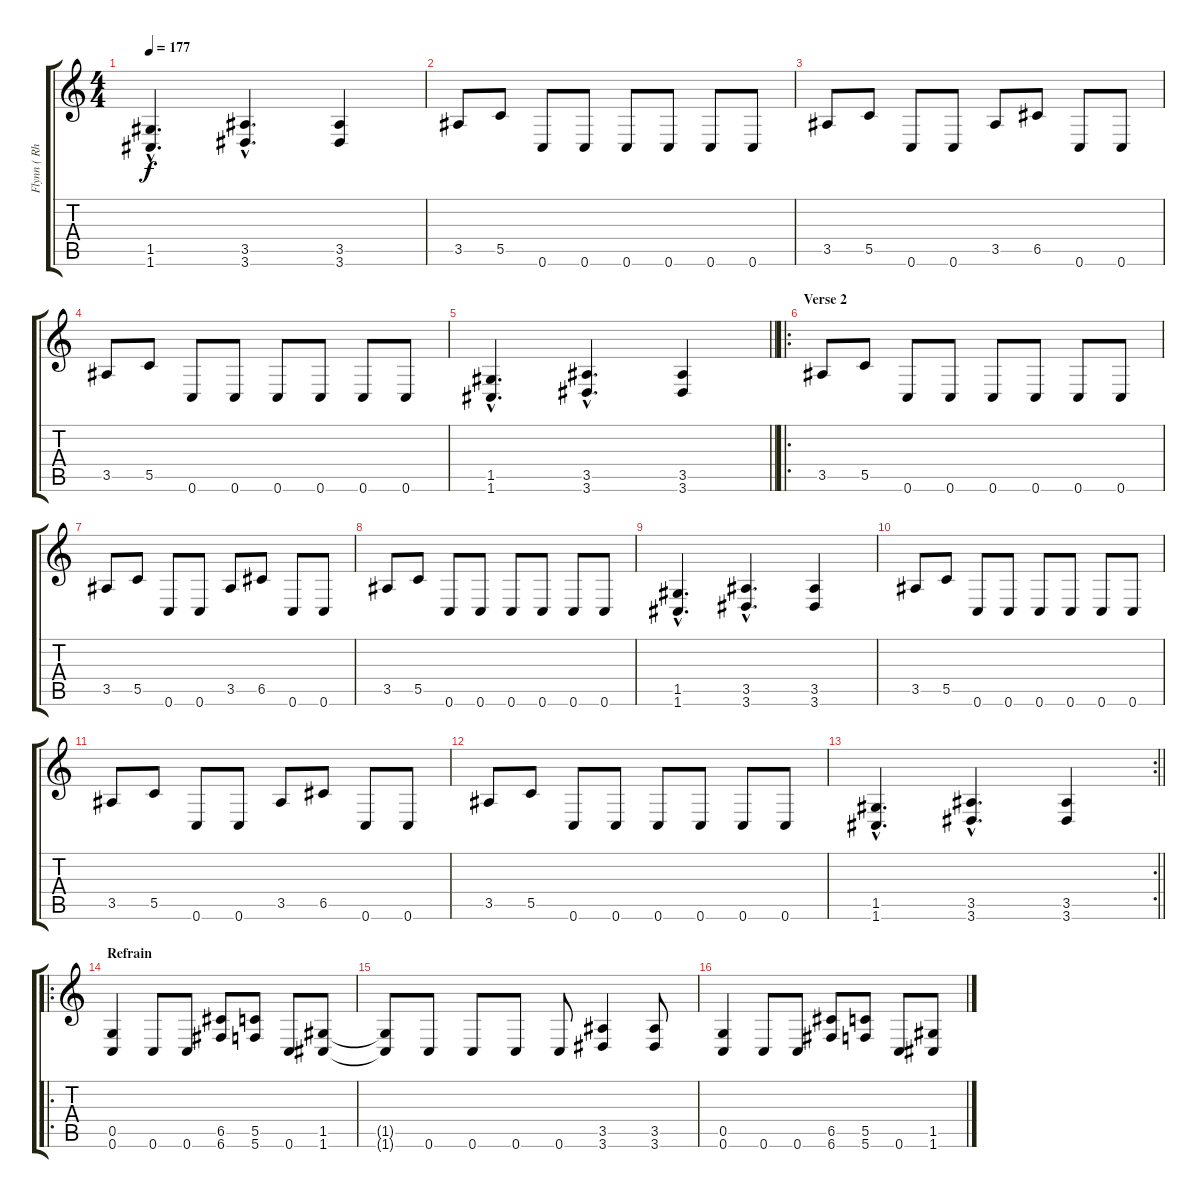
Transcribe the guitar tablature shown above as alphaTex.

\track ("Flynn ( Rhythm Guitar )" "Flynn ( Rh") {instrument distortionguitar}
\staff {score tabs}
\tuning (D4 A3 F3 C3 G2 C2) {hide}
\ts (4 4)
\tempo 177
\clef g2
\ks c
(1.5{hac} 1.6{hac}).4{d dy f} (3.5{hac} 3.6{hac}).4{d} (3.5 3.6).4 |
3.5.8 5.5.8 0.6.8 0.6.8 0.6.8 0.6.8 0.6.8 0.6.8 |
3.5.8 5.5.8 0.6.8 0.6.8 3.5.8 6.5.8 0.6.8 0.6.8 |
3.5.8 5.5.8 0.6.8 0.6.8 0.6.8 0.6.8 0.6.8 0.6.8 |
\barLineRight lightlight
(1.5{hac} 1.6{hac}).4{d} (3.5{hac} 3.6{hac}).4{d} (3.5 3.6).4 |
\ro
\section ("" "Verse 2")
3.5.8 5.5.8 0.6.8 0.6.8 0.6.8 0.6.8 0.6.8 0.6.8 |
3.5.8 5.5.8 0.6.8 0.6.8 3.5.8 6.5.8 0.6.8 0.6.8 |
3.5.8 5.5.8 0.6.8 0.6.8 0.6.8 0.6.8 0.6.8 0.6.8 |
(1.5{hac} 1.6{hac}).4{d} (3.5{hac} 3.6{hac}).4{d} (3.5 3.6).4 |
3.5.8 5.5.8 0.6.8 0.6.8 0.6.8 0.6.8 0.6.8 0.6.8 |
3.5.8 5.5.8 0.6.8 0.6.8 3.5.8 6.5.8 0.6.8 0.6.8 |
3.5.8 5.5.8 0.6.8 0.6.8 0.6.8 0.6.8 0.6.8 0.6.8 |
\rc 2
\barLineRight lightlight
(1.5{hac} 1.6{hac}).4{d} (3.5{hac} 3.6{hac}).4{d} (3.5 3.6).4 |
\ro
\section ("" "Refrain")
(0.5 0.6).4 0.6.8 0.6.8 (6.5 6.6).8 (5.5 5.6).8 0.6.8 (1.5 1.6).8 |
(1.5{t} 1.6{t}).8 0.6.8 0.6.8 0.6.8 0.6.8 (3.5 3.6).4 (3.5 3.6).8 |
(0.5 0.6).4 0.6.8 0.6.8 (6.5 6.6).8 (5.5 5.6).8 0.6.8 (1.5 1.6).8
